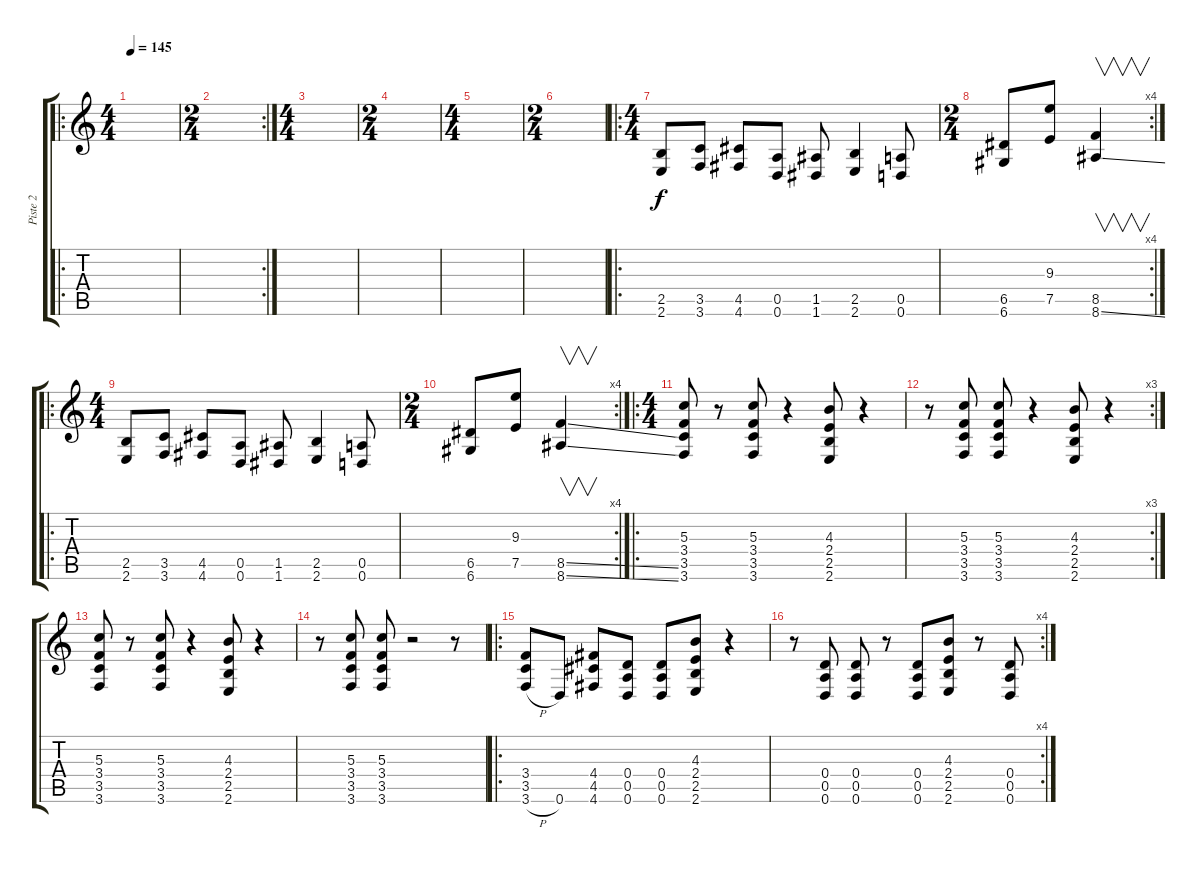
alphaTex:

\track ("Piste 2" "Piste 2") {instrument distortionguitar}
\staff {score tabs}
\tuning (E4 B3 G3 D3 A2 D2) {hide}
\ro
\ts (4 4)
\tempo 145
\clef g2
\ks c
|
\rc 2
\ts (2 4)
|
\ts (4 4)
|
\ts (2 4)
|
\ts (4 4)
|
\ts (2 4)
|
\ro
\ts (4 4)
(2.5 2.6).8 (3.5 3.6).8 (4.5 4.6).8 (0.5 0.6).8 (1.5 1.6).8 (2.5 2.6).4 (0.5 0.6).8 |
\rc 4
\ts (2 4)
(6.5 6.6).8 (9.3 7.5).8 (8.5 8.6{ss}).4{v} |
\ro
\ts (4 4)
(2.5 2.6).8 (3.5 3.6).8 (4.5 4.6).8 (0.5 0.6).8 (1.5 1.6).8 (2.5 2.6).4 (0.5 0.6).8 |
\rc 4
\ts (2 4)
(6.5 6.6).8 (9.3 7.5).8 (8.5{ss} 8.6{ss}).4{v} |
\ro
\ts (4 4)
(5.3 3.4 3.5 3.6).8 r.8 (5.3 3.4 3.5 3.6).8 r.4 (4.3 2.4 2.5 2.6).8 r.4 |
\rc 3
r.8 (5.3 3.4 3.5 3.6).8 (5.3 3.4 3.5 3.6).8 r.4 (4.3 2.4 2.5 2.6).8 r.4 |
(5.3 3.4 3.5 3.6).8 r.8 (5.3 3.4 3.5 3.6).8 r.4 (4.3 2.4 2.5 2.6).8 r.4 |
r.8 (5.3 3.4 3.5 3.6).8 (5.3 3.4 3.5 3.6).8 r.2 r.8 |
\ro
(3.4 3.5 3.6{h}).8 0.6.8 (4.4 4.5 4.6).8 (0.4 0.5 0.6).8 (0.4 0.5 0.6).8 (4.3 2.4 2.5 2.6).8 r.4 |
\rc 4
r.8 (0.4 0.5 0.6).8 (0.4 0.5 0.6).8 r.8 (0.4 0.5 0.6).8 (4.3 2.4 2.5 2.6).8 r.8 (0.4 0.5 0.6).8
